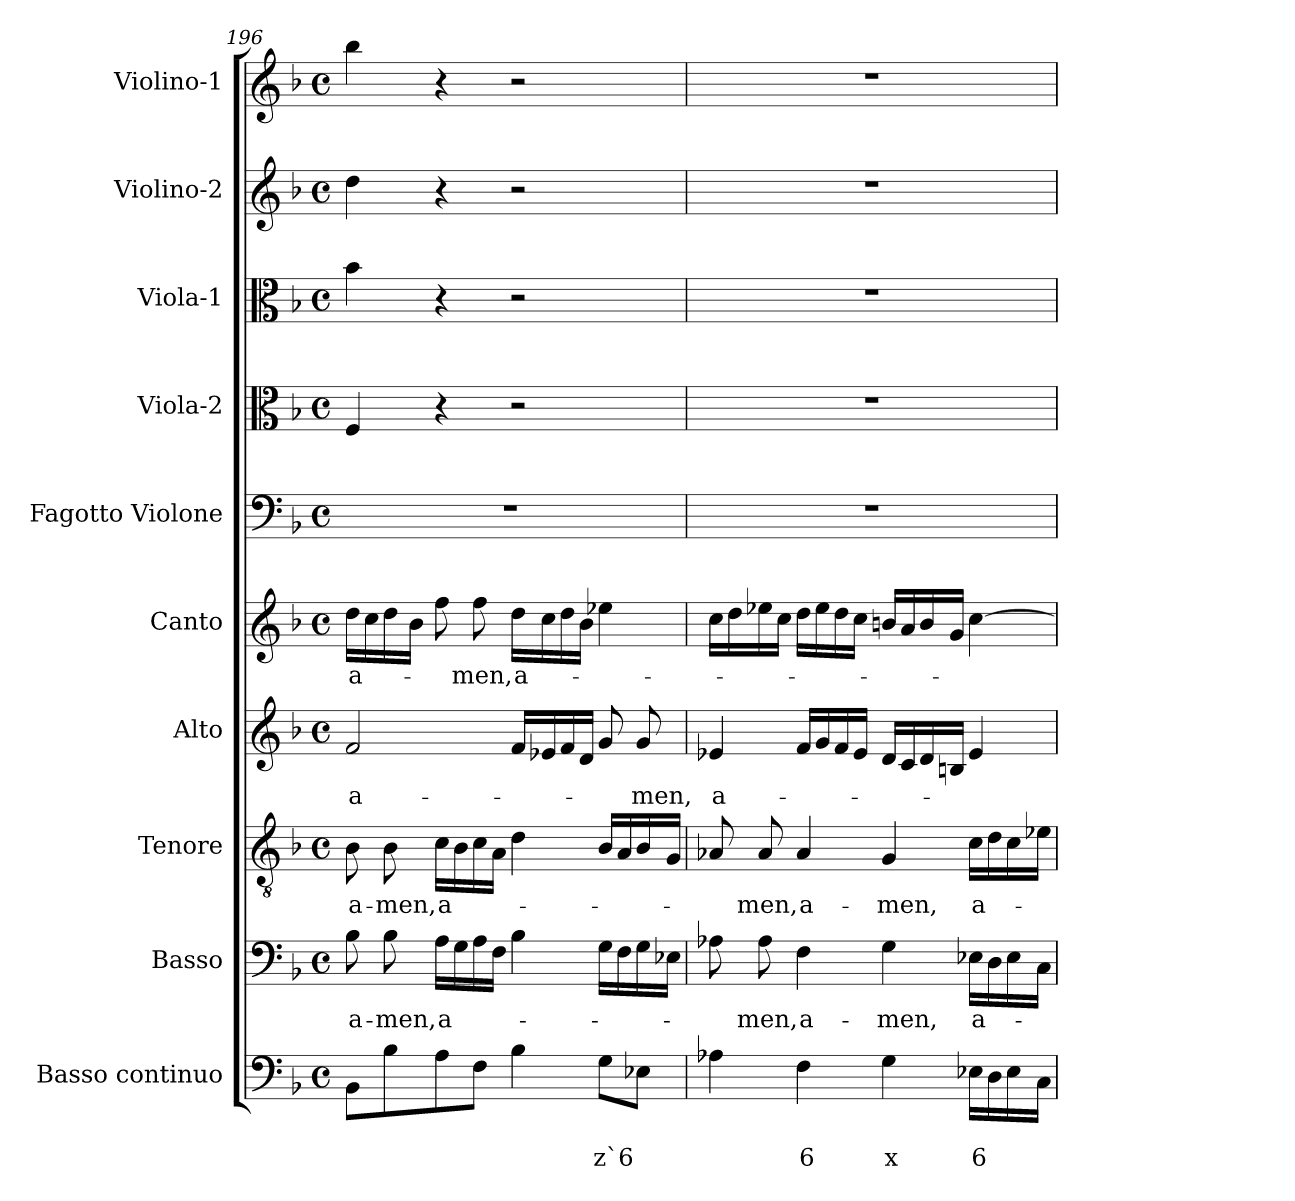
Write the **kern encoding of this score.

**kern	**text	**text	**kern	**text	**kern	**text	**kern	**text	**kern	**text	**kern	**kern	**kern	**kern	**kern
*part10	*part10	*part10	*part9	*part9	*part8	*part8	*part7	*part7	*part6	*part6	*part5	*part4	*part3	*part2	*part1
*staff10	*staff10	*staff10	*staff9	*staff9	*staff8	*staff8	*staff7	*staff7	*staff6	*staff6	*staff5	*staff4	*staff3	*staff2	*staff1
*I"Basso continuo	*	*	*I"Basso	*	*I"Tenore	*	*I"Alto	*	*I"Canto	*	*I"Fagotto Violone	*I"Viola-2	*I"Viola-1	*I"Violino-2	*I"Violino-1
*clefF4	*	*	*clefF4	*	*clefGv2	*	*clefG2	*	*clefG2	*	*clefF4	*clefC3	*clefC3	*clefG2	*clefG2
*k[b-]	*	*	*k[b-]	*	*k[b-]	*	*k[b-]	*	*k[b-]	*	*k[b-]	*k[b-]	*k[b-]	*k[b-]	*k[b-]
*F:	*	*	*F:	*	*F:	*	*F:	*	*F:	*	*F:	*F:	*F:	*F:	*F:
*M4/4	*	*	*M4/4	*	*M4/4	*	*M4/4	*	*M4/4	*	*M4/4	*M4/4	*M4/4	*M4/4	*M4/4
*met(c)	*	*	*met(c)	*	*met(c)	*	*met(c)	*	*met(c)	*	*met(c)	*met(c)	*met(c)	*met(c)	*met(c)
=196	=196	=196	=196	=196	=196	=196	=196	=196	=196	=196	=196	=196	=196	=196	=196
!	!	!	!	!LO:LY:b	!	!	!	!	!	!	!	!	!	!	!
!	!	!	!	!	!	!LO:LY:b	!	!	!	!	!	!	!	!	!
!	!	!	!	!	!	!	!	!LO:LY:b	!	!	!	!	!	!	!
!	!	!	!	!	!	!	!	!	!	!LO:LY:b	!	!	!	!	!
8BB-\L	.	.	8B-\	a-	8B-\	a-	2f/	a-	16dd\LL	a-	1r	4F/	4b-\	4dd\	4bb-\
.	.	.	.	.	.	.	.	.	16cc\	.	.	.	.	.	.
!	!	!	!	!LO:LY:b	!	!	!	!	!	!	!	!	!	!	!
!	!	!	!	!	!	!LO:LY:b	!	!	!	!	!	!	!	!	!
8B-\	.	.	8B-\	-men,	8B-\	-men,	.	.	16dd\	.	.	.	.	.	.
.	.	.	.	.	.	.	.	.	16b-\JJ	.	.	.	.	.	.
!	!	!	!	!LO:LY:b	!	!	!	!	!	!	!	!	!	!	!
!	!	!	!	!	!	!LO:LY:b	!	!	!	!	!	!	!	!	!
8A\	.	.	16A\LL	a-	16c\LL	a-	.	.	8ff\	.	.	4r	4r	4r	4r
.	.	.	16G\	.	16B-\	.	.	.	.	.	.	.	.	.	.
!	!	!	!	!	!	!	!	!	!	!LO:LY:b	!	!	!	!	!
8F\J	.	.	16A\	.	16c\	.	.	.	8ff\	-men,	.	.	.	.	.
.	.	.	16F\JJ	.	16A\JJ	.	.	.	.	.	.	.	.	.	.
!	!	!	!	!	!	!	!	!	!	!LO:LY:b	!	!	!	!	!
4B-\	.	.	4B-\	.	4d\	.	16f/LL	.	16dd\LL	a-	.	2r	2r	2r	2r
.	.	.	.	.	.	.	16e-X/	.	16cc\	.	.	.	.	.	.
.	.	.	.	.	.	.	16f/	.	16dd\	.	.	.	.	.	.
.	.	.	.	.	.	.	16d/JJ	.	16b-\JJ	.	.	.	.	.	.
!	!	!LO:LY:b	!	!	!	!	!	!	!	!	!	!	!	!	!
8G\L	.	z`6	16G\LL	.	16B-/LL	.	8g/	.	4ee-X\	.	.	.	.	.	.
.	.	.	16F\	.	16A/	.	.	.	.	.	.	.	.	.	.
!	!	!	!	!	!	!	!	!LO:LY:b	!	!	!	!	!	!	!
8E-X\J	.	.	16G\	.	16B-/	.	8g/	-men,	.	.	.	.	.	.	.
.	.	.	16E-X\JJ	.	16G/JJ	.	.	.	.	.	.	.	.	.	.
!!LO:PB:g=z
=197	=197	=197	=197	=197	=197	=197	=197	=197	=197	=197	=197	=197	=197	=197	=197
!	!	!	!	!	!	!	!	!LO:LY:b	!	!	!	!	!	!	!
4A-X\	.	.	8A-X\	.	8A-X/	.	4e-X/	a-	16cc\LL	.	1r	1r	1r	1r	1r
.	.	.	.	.	.	.	.	.	16dd\	.	.	.	.	.	.
!	!	!	!	!LO:LY:b	!	!	!	!	!	!	!	!	!	!	!
!	!	!	!	!	!	!LO:LY:b	!	!	!	!	!	!	!	!	!
.	.	.	8A-\	-men,	8A-/	-men,	.	.	16ee-X\	.	.	.	.	.	.
.	.	.	.	.	.	.	.	.	16cc\JJ	.	.	.	.	.	.
!	!	!LO:LY:b	!	!	!	!	!	!	!	!	!	!	!	!	!
!	!	!	!	!LO:LY:b	!	!	!	!	!	!	!	!	!	!	!
!	!	!	!	!	!	!LO:LY:b	!	!	!	!	!	!	!	!	!
4F\	.	6	4F\	a-	4A-/	a-	16f/LL	.	16dd\LL	.	.	.	.	.	.
.	.	.	.	.	.	.	16g/	.	16ee-\	.	.	.	.	.	.
.	.	.	.	.	.	.	16f/	.	16dd\	.	.	.	.	.	.
.	.	.	.	.	.	.	16e-/JJ	.	16cc\JJ	.	.	.	.	.	.
!	!	!LO:LY:b	!	!	!	!	!	!	!	!	!	!	!	!	!
!	!	!	!	!LO:LY:b	!	!	!	!	!	!	!	!	!	!	!
!	!	!	!	!	!	!LO:LY:b	!	!	!	!	!	!	!	!	!
4G\	.	x	4G\	-men,	4G/	-men,	16d/LL	.	16bn/LL	.	.	.	.	.	.
.	.	.	.	.	.	.	16c/	.	16a/	.	.	.	.	.	.
.	.	.	.	.	.	.	16d/	.	16b/	.	.	.	.	.	.
.	.	.	.	.	.	.	16Bn/JJ	.	16g/JJ	.	.	.	.	.	.
!	!	!LO:LY:b	!	!	!	!	!	!	!	!	!	!	!	!	!
!	!	!	!	!LO:LY:b	!	!	!	!	!	!	!	!	!	!	!
!	!	!	!	!	!	!LO:LY:b	!	!	!	!	!	!	!	!	!
16E-X\LL	.	6	16E-X\LL	a-	16c\LL	a-	4e-/	.	[4cc\	.	.	.	.	.	.
16D\	.	.	16D\	.	16d\	.	.	.	.	.	.	.	.	.	.
16E-\	.	.	16E-\	.	16c\	.	.	.	.	.	.	.	.	.	.
16C\JJ	.	.	16C\JJ	.	16e-X\JJ	.	.	.	.	.	.	.	.	.	.
=	=	=	=	=	=	=	=	=	=	=	=	=	=	=	=
*-	*-	*-	*-	*-	*-	*-	*-	*-	*-	*-	*-	*-	*-	*-	*-
